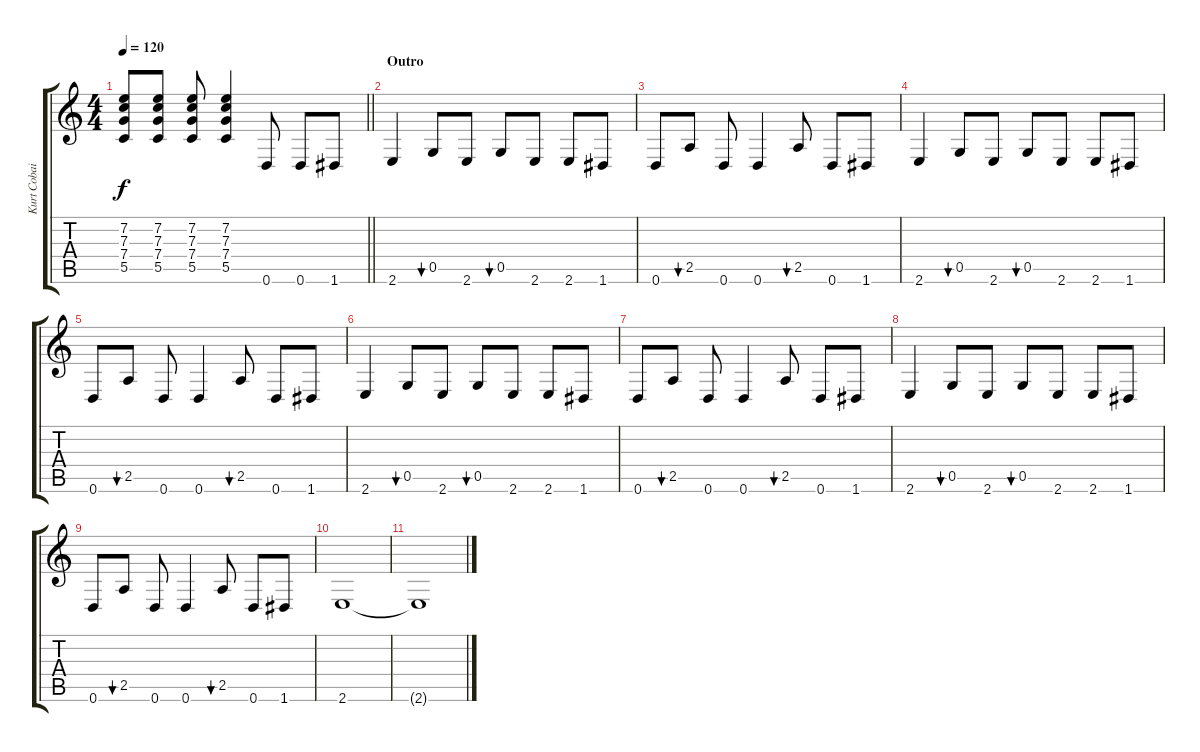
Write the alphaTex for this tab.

\track ("Kurt Cobain (Chorus)" "Kurt Cobai") {instrument electricguitarclean}
\staff {score tabs}
\tuning (D4 A3 F3 C3 G2 D2) {hide}
\ts (4 4)
\tempo 120
\clef g2
\barLineRight lightlight
\ks c
(7.2 7.3 7.4 5.5).8{dy f} (7.2 7.3 7.4 5.5).8 (7.2 7.3 7.4 5.5).8 (7.2 7.3 7.4 5.5).4 0.6.8 0.6.8 1.6.8 |
\section ("" "Outro")
2.6.4 0.5.8{bu 30} 2.6.8 0.5.8{bu 30} 2.6.8 2.6.8 1.6.8 |
0.6.8 2.5.8{bu 30} 0.6.8 0.6.4 2.5.8{bu 30} 0.6.8 1.6.8 |
2.6.4 0.5.8{bu 30} 2.6.8 0.5.8{bu 30} 2.6.8 2.6.8 1.6.8 |
0.6.8 2.5.8{bu 30} 0.6.8 0.6.4 2.5.8{bu 30} 0.6.8 1.6.8 |
2.6.4 0.5.8{bu 30} 2.6.8 0.5.8{bu 30} 2.6.8 2.6.8 1.6.8 |
0.6.8 2.5.8{bu 30} 0.6.8 0.6.4 2.5.8{bu 30} 0.6.8 1.6.8 |
2.6.4 0.5.8{bu 30} 2.6.8 0.5.8{bu 30} 2.6.8 2.6.8 1.6.8 |
0.6.8 2.5.8{bu 30} 0.6.8 0.6.4 2.5.8{bu 30} 0.6.8 1.6.8 |
2.6.1 |
2.6{t}.1
